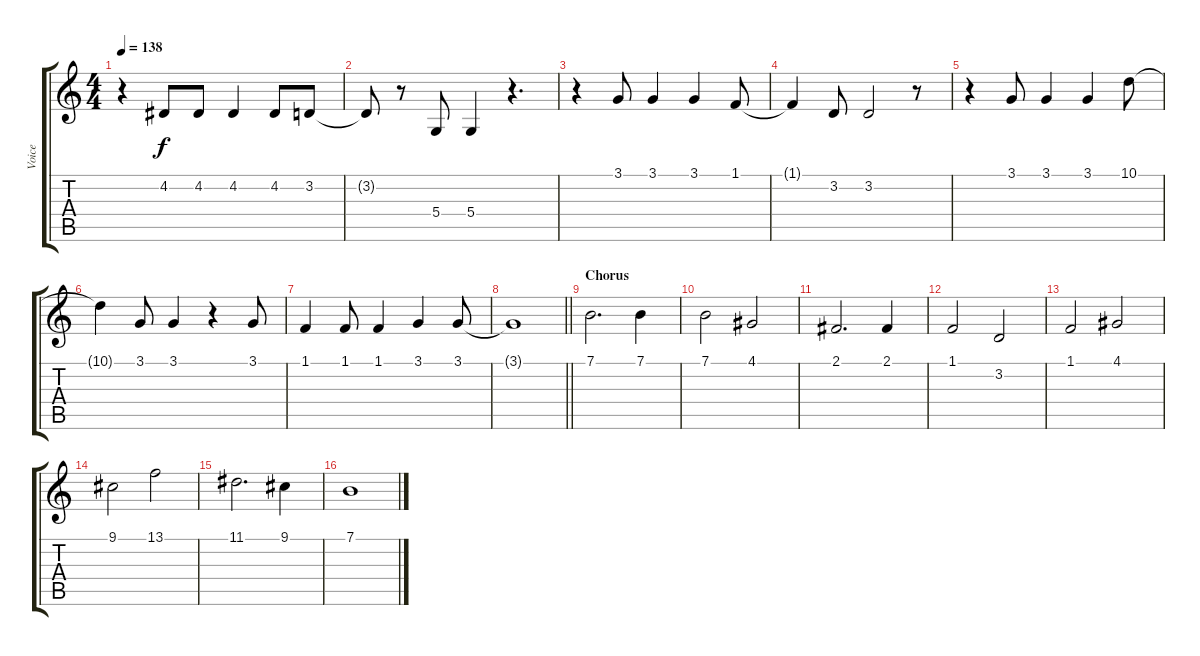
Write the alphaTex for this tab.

\track ("Voice" "Voice") {instrument lead6voice}
\staff {score tabs}
\tuning (E4 B3 G3 D3 A2 E2) {hide}
\ts (4 4)
\section ("" "")
\tempo 138
\clef g2
\ks c
r.4{dy f} 4.2.8 4.2.8 4.2.4 4.2.8 3.2.8 |
3.2{t}.8 r.8 5.4.8 5.4.4 r.4{d} |
r.4 3.1.8 3.1.4 3.1.4 1.1.8 |
1.1{t}.4 3.2.8 3.2.2 r.8 |
r.4 3.1.8 3.1.4 3.1.4 10.1.8 |
10.1{t}.4 3.1.8 3.1.4 r.4 3.1.8 |
1.1.4 1.1.8 1.1.4 3.1.4 3.1.8 |
\barLineRight lightlight
3.1{t}.1 |
\section ("" "Chorus ")
7.1.2{d} 7.1.4 |
7.1.2 4.1.2 |
2.1.2{d} 2.1.4 |
1.1.2 3.2.2 |
1.1.2 4.1.2 |
9.1.2 13.1.2 |
11.1.2{d} 9.1.4 |
7.1.1
